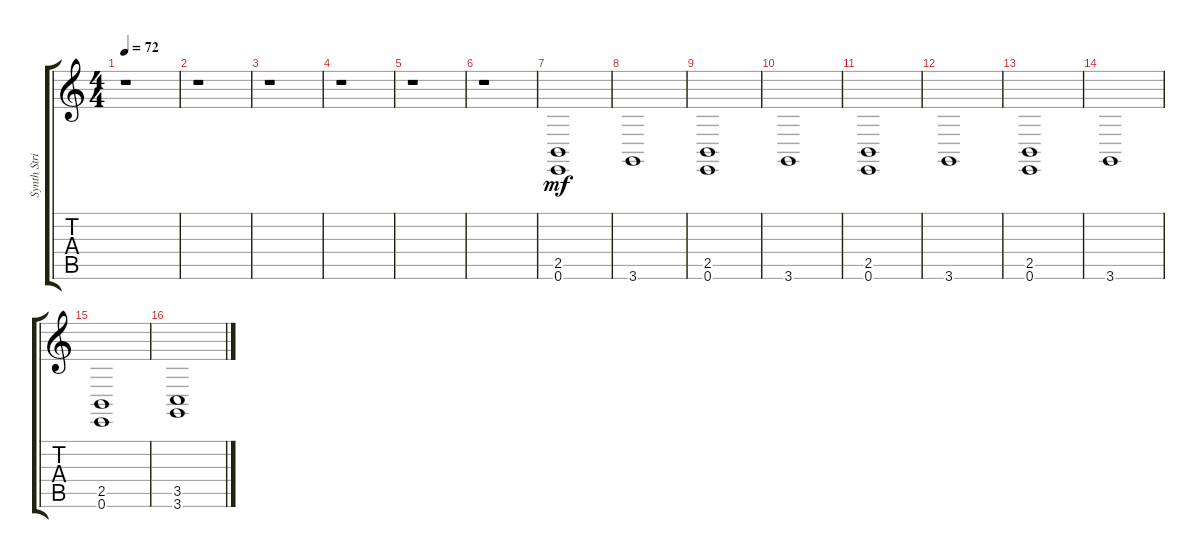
\track ("Synth Strings" "Synth Stri") {instrument synthstrings1}
\staff {score tabs}
\tuning (E4 B3 G3 D3 A2 E2) {hide}
\ts (4 4)
\tempo 72
\clef g2
\ks c
r.1{dy f} |
r.1 |
r.1 |
r.1 |
r.1 |
r.1 |
(2.5 0.6).1{dy mf} |
3.6.1 |
(2.5 0.6).1 |
3.6.1 |
(2.5 0.6).1 |
3.6.1 |
(2.5 0.6).1 |
3.6.1 |
(2.5 0.6).1 |
(3.5 3.6).1
